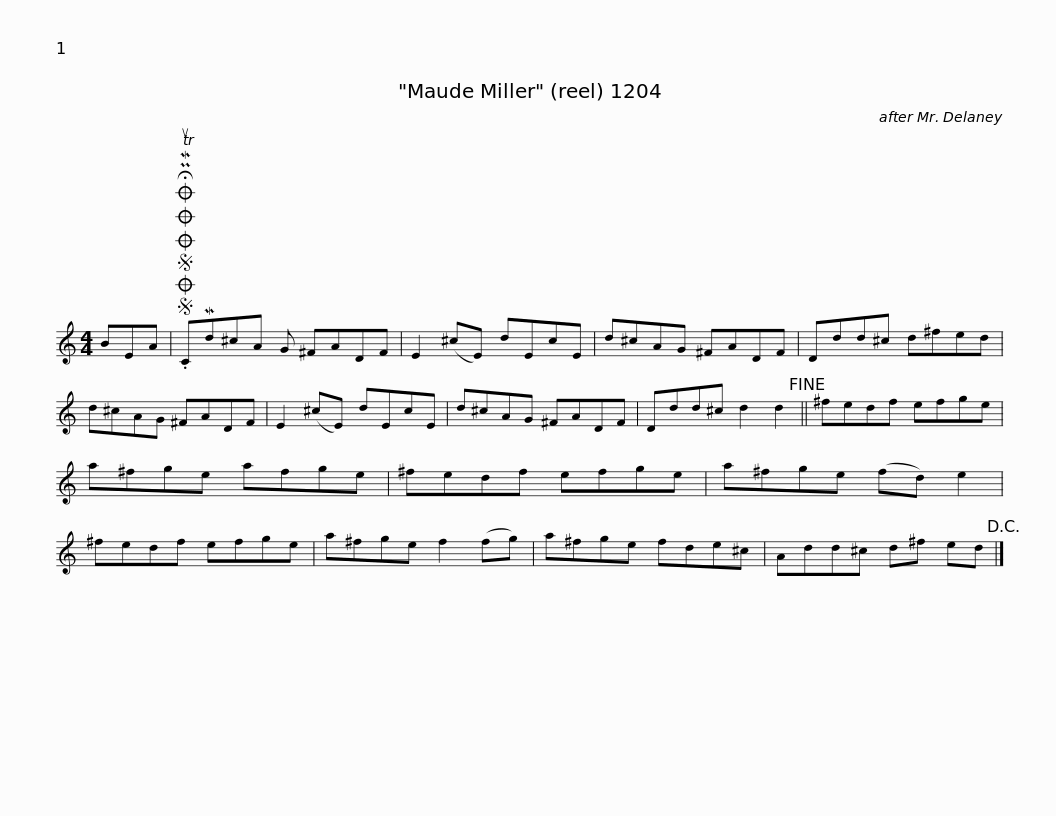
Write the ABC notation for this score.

X:1
L:1/8
M:4/4
I:linebreak $
K:C
V:1 treble
V:1
 BEA |SOSOOO .!fermata!PMTuCMd^cA G ^FADF | E2 (^cE) dEcE | d^cAG ^FADF | Ddd^c d^fed | %5
 d^cAG ^FADF |$ E2 (^cE) dEcE | d^cAG ^FADF | Ddd^c d2 d2!fine! || ^fedf efge | %10
 a^fge afge | ^fedf efge |$ a^fge (fd) e2 | ^fedf efge | a^fge f2 (fg) | %15
 a^fge fde^c | Add^c d^f ed!D.C.! |] %17
